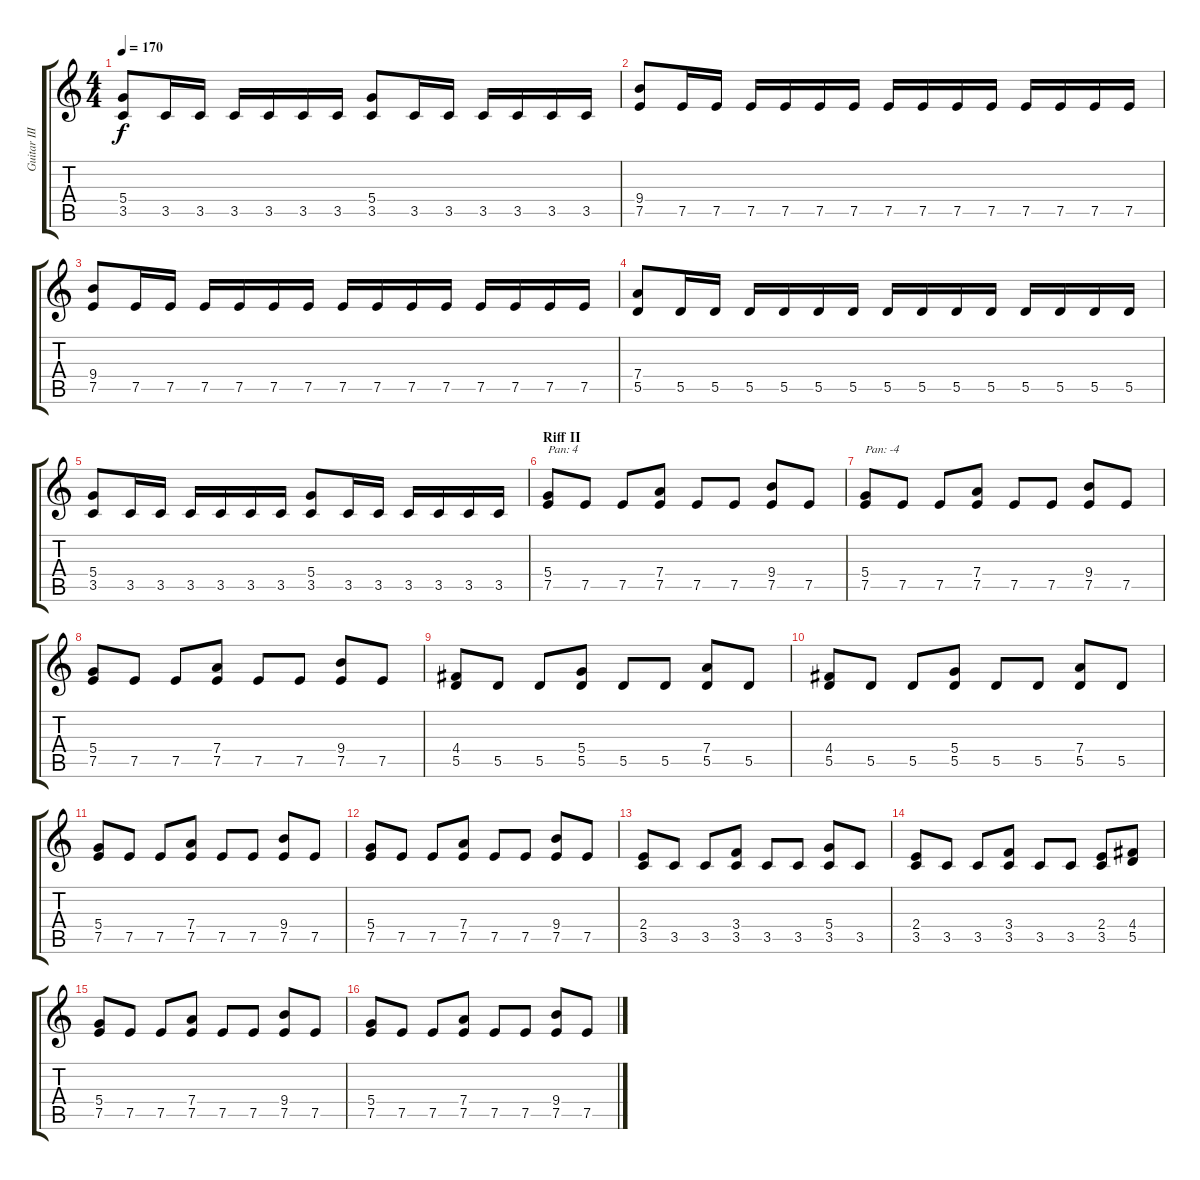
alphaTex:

\track ("Guitar III" "Guitar III") {instrument distortionguitar}
\staff {score tabs}
\tuning (E4 B3 G3 D3 A2 E2) {hide}
\ts (4 4)
\tempo 170
\clef g2
\ks c
(5.4 3.5).8{dy f} 3.5.16 3.5.16 3.5.16 3.5.16 3.5.16 3.5.16 (5.4 3.5).8 3.5.16 3.5.16 3.5.16 3.5.16 3.5.16 3.5.16 |
(9.4 7.5).8 7.5.16 7.5.16 7.5.16 7.5.16 7.5.16 7.5.16 7.5.16 7.5.16 7.5.16 7.5.16 7.5.16 7.5.16 7.5.16 7.5.16 |
(9.4 7.5).8 7.5.16 7.5.16 7.5.16 7.5.16 7.5.16 7.5.16 7.5.16 7.5.16 7.5.16 7.5.16 7.5.16 7.5.16 7.5.16 7.5.16 |
(7.4 5.5).8 5.5.16 5.5.16 5.5.16 5.5.16 5.5.16 5.5.16 5.5.16 5.5.16 5.5.16 5.5.16 5.5.16 5.5.16 5.5.16 5.5.16 |
(5.4 3.5).8 3.5.16 3.5.16 3.5.16 3.5.16 3.5.16 3.5.16 (5.4 3.5).8 3.5.16 3.5.16 3.5.16 3.5.16 3.5.16 3.5.16 |
\section ("" "Riff II")
(5.4 7.5).8{txt "Pan: 4" balance 12} 7.5.8 7.5.8 (7.4 7.5).8 7.5.8 7.5.8 (9.4 7.5).8 7.5.8 |
(5.4 7.5).8{txt "Pan: -4" balance 4} 7.5.8 7.5.8 (7.4 7.5).8 7.5.8 7.5.8 (9.4 7.5).8 7.5.8 |
(5.4 7.5).8 7.5.8 7.5.8 (7.4 7.5).8 7.5.8 7.5.8 (9.4 7.5).8 7.5.8 |
(4.4 5.5).8 5.5.8 5.5.8 (5.4 5.5).8 5.5.8 5.5.8 (7.4 5.5).8 5.5.8 |
(4.4 5.5).8 5.5.8 5.5.8 (5.4 5.5).8 5.5.8 5.5.8 (7.4 5.5).8 5.5.8 |
(5.4 7.5).8 7.5.8 7.5.8 (7.4 7.5).8 7.5.8 7.5.8 (9.4 7.5).8 7.5.8 |
(5.4 7.5).8 7.5.8 7.5.8 (7.4 7.5).8 7.5.8 7.5.8 (9.4 7.5).8 7.5.8 |
(2.4 3.5).8 3.5.8 3.5.8 (3.4 3.5).8 3.5.8 3.5.8 (5.4 3.5).8 3.5.8 |
(2.4 3.5).8 3.5.8 3.5.8 (3.4 3.5).8 3.5.8 3.5.8 (2.4 3.5).8 (4.4 5.5).8 |
(5.4 7.5).8 7.5.8 7.5.8 (7.4 7.5).8 7.5.8 7.5.8 (9.4 7.5).8 7.5.8 |
(5.4 7.5).8 7.5.8 7.5.8 (7.4 7.5).8 7.5.8 7.5.8 (9.4 7.5).8 7.5.8
